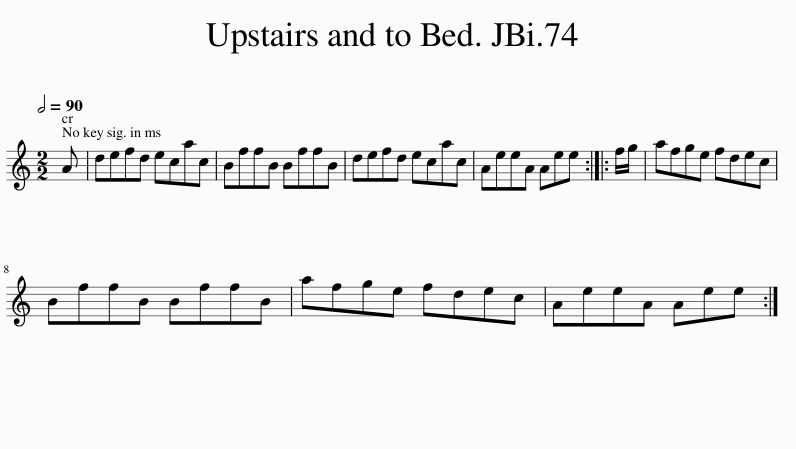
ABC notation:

X:1
L:1/8
Q:1/2=90
M:2/2
I:linebreak $
K:C
V:1 treble
V:1
 A | defd ecac | BffB BffB | defd ecac | AeeA Aee :: %5
 f/g/ | afge fdec |$ BffB BffB | afge fdec | AeeA Aee :| %10
